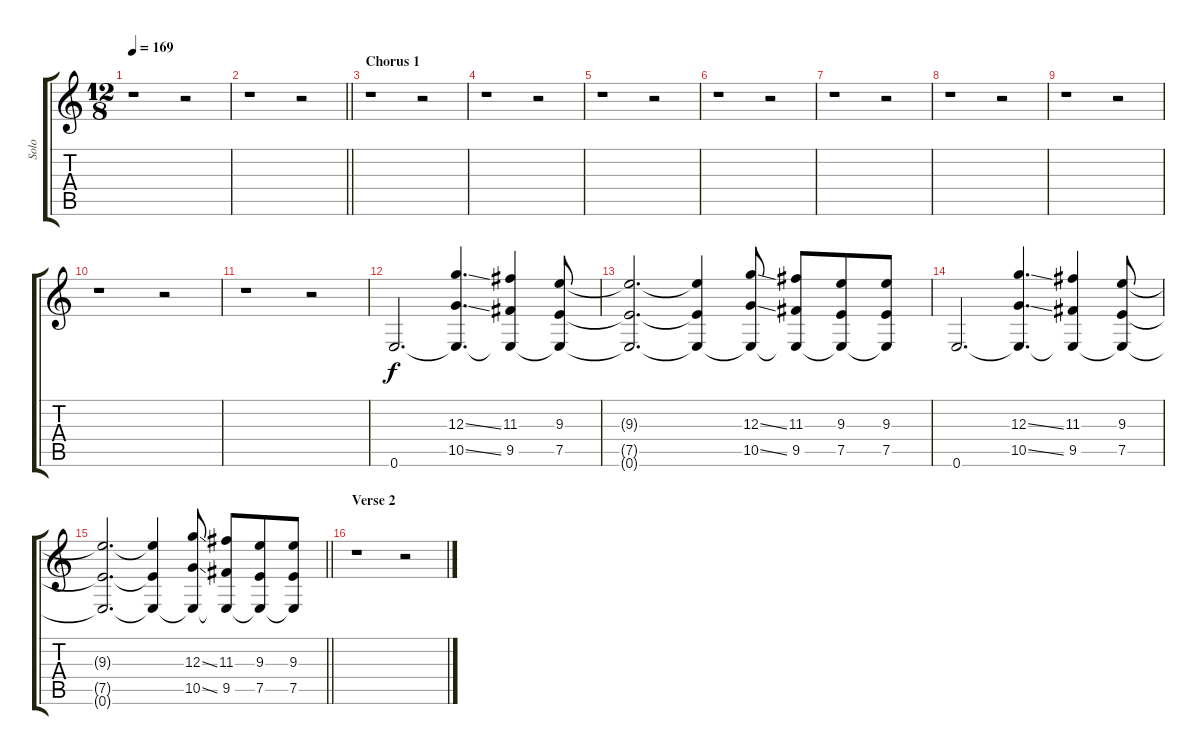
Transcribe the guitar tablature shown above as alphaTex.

\track ("Solo" "Solo") {instrument distortionguitar}
\staff {score tabs}
\tuning (E4 B3 G3 D3 A2 E2) {hide}
\ts (12 8)
\tempo 169
\clef g2
\ks c
r.1{dy f} r.2 |
\barLineRight lightlight
r.1 r.2 |
\section ("" "Chorus 1")
r.1 r.2 |
r.1 r.2 |
r.1 r.2 |
r.1 r.2 |
r.1 r.2 |
r.1 r.2 |
r.1 r.2 |
r.1 r.2 |
r.1 r.2 |
0.6.2{d balance 8} (12.3{ss} 10.5{ss} 0.6{t}).4{d} (11.3 9.5 0.6{t}).4 (9.3 7.5 0.6{t}).8 |
(9.3{t} 7.5{t} 0.6{t}).2{d} (9.3{t} 7.5{t} 0.6{t}).4 (12.3{ss} 10.5{ss} 0.6{t}).8 (11.3 9.5 0.6{t}).8 (9.3 7.5 0.6{t}).8 (9.3 7.5 0.6{t}).8 |
0.6.2{d} (12.3{ss} 10.5{ss} 0.6{t}).4{d} (11.3 9.5 0.6{t}).4 (9.3 7.5 0.6{t}).8 |
\barLineRight lightlight
(9.3{t} 7.5{t} 0.6{t}).2{d} (9.3{t} 7.5{t} 0.6{t}).4 (12.3{ss} 10.5{ss} 0.6{t}).8 (11.3 9.5 0.6{t}).8 (9.3 7.5 0.6{t}).8 (9.3 7.5 0.6{t}).8 |
\section ("" "Verse 2")
r.1 r.2
